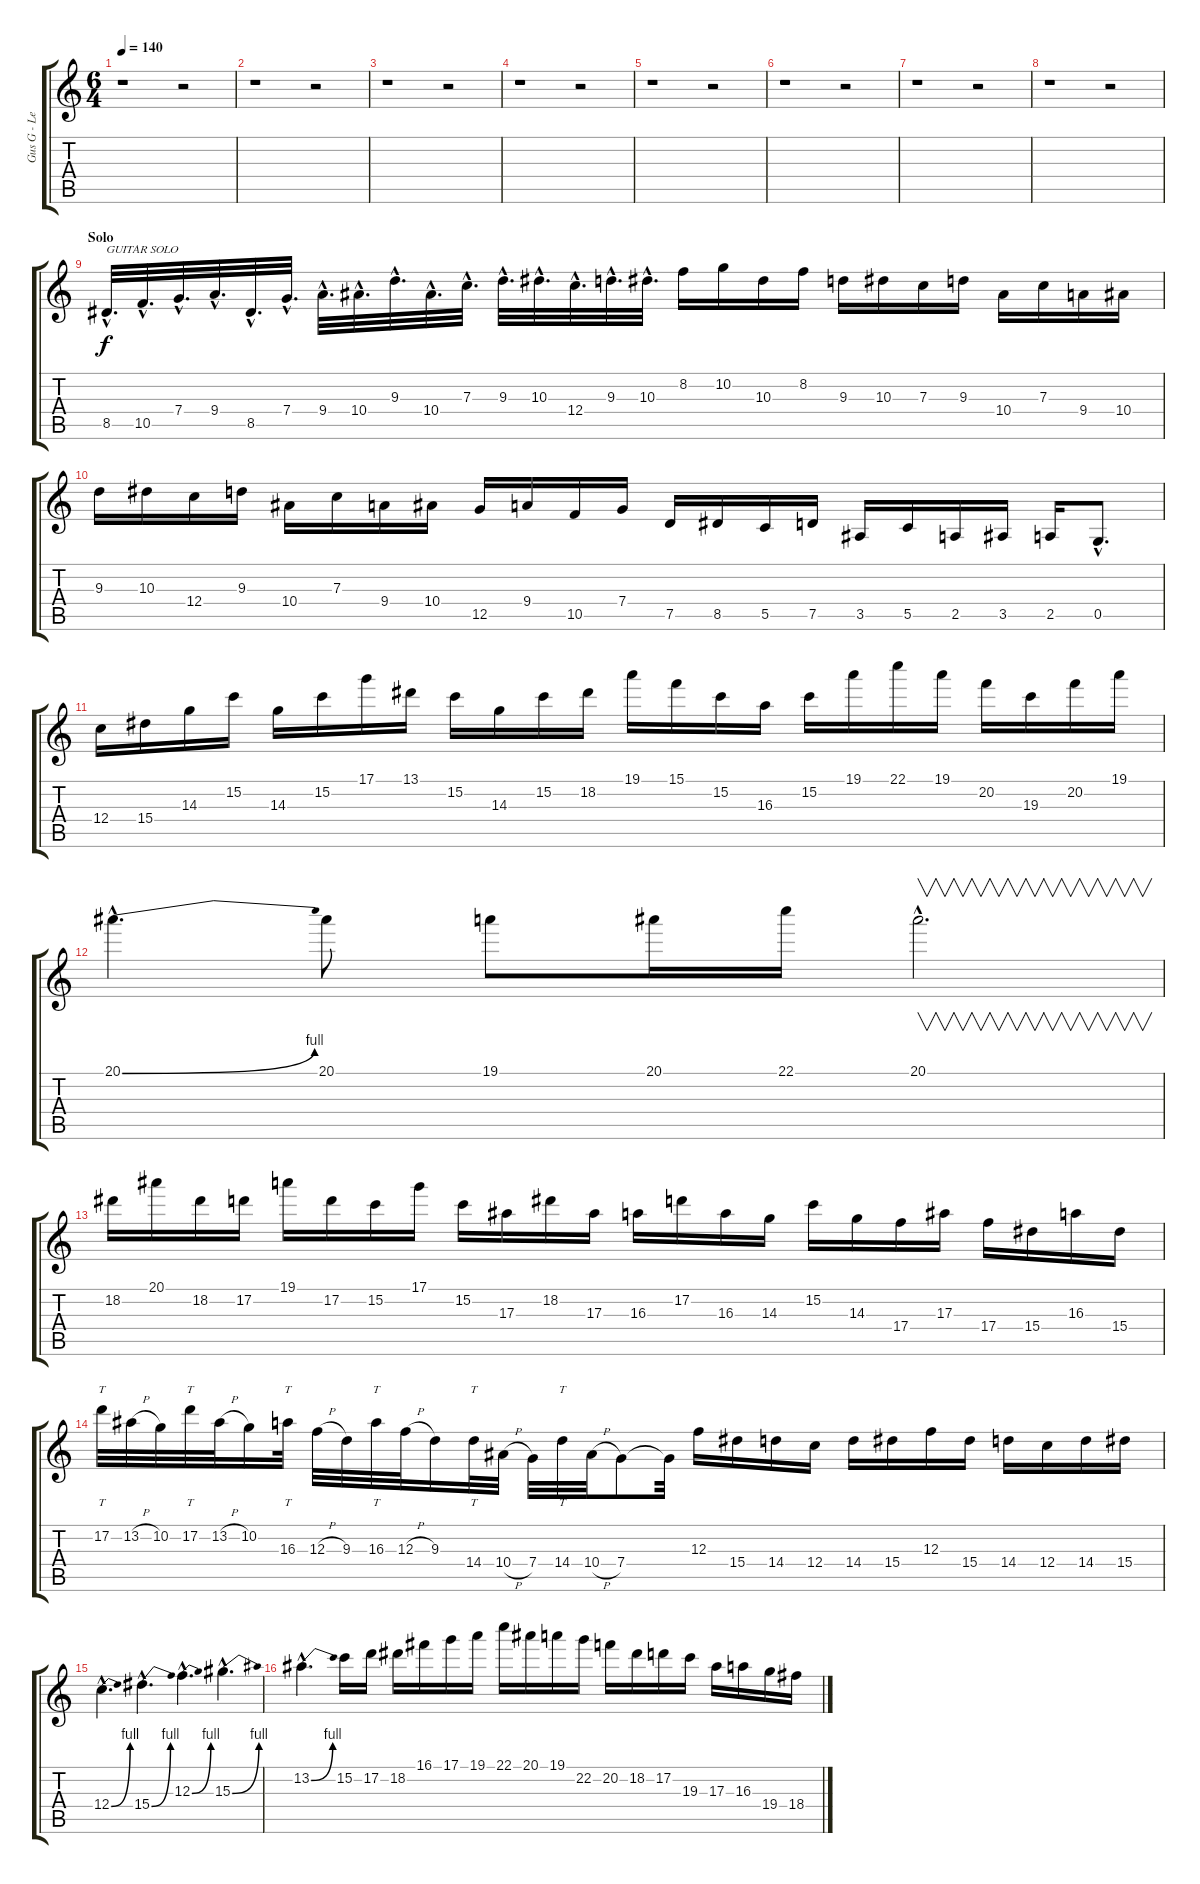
\track ("Gus G - Lead/harmony" "Gus G - Le") {instrument overdrivenguitar}
\staff {score tabs}
\tuning (D4 A3 F3 C3 G2 C2) {hide}
\ts (6 4)
\tempo 140
\clef g2
\ks c
r.1{dy f} r.2 |
r.1 r.2 |
r.1 r.2 |
r.1 r.2 |
r.1 r.2 |
r.1 r.2 |
r.1 r.2 |
r.1 r.2 |
\section ("" "Solo")
8.5{hac}.32{d txt "GUITAR SOLO"} 10.5{hac}.32{d} 7.4{hac}.32{d} 9.4{hac}.32{d} 8.5{hac}.32{d} 7.4{hac}.32{d} 9.4{hac}.32{d} 10.4{hac}.32{d} 9.3{hac}.32{d} 10.4{hac}.32{d} 7.3{hac}.32{d} 9.3{hac}.32{d} 10.3{hac}.32{d} 12.4{hac}.32{d} 9.3{hac}.32{d} 10.3{hac}.32{d} 8.2.16 10.2.16 10.3.16 8.2.16 9.3.16 10.3.16 7.3.16 9.3.16 10.4.16 7.3.16 9.4.16 10.4.16 |
9.3.16 10.3.16 12.4.16 9.3.16 10.4.16 7.3.16 9.4.16 10.4.16 12.5.16 9.4.16 10.5.16 7.4.16 7.5.16 8.5.16 5.5.16 7.5.16 3.5.16 5.5.16 2.5.16 3.5.16 2.5.16 0.5{hac}.8{d} |
12.4.16 15.4.16 14.3.16 15.2.16 14.3.16 15.2.16 17.1.16 13.1.16 15.2.16 14.3.16 15.2.16 18.2.16 19.1.16 15.1.16 15.2.16 16.3.16 15.2.16 19.1.16 22.1.16 19.1.16 20.2.16 19.3.16 20.2.16 19.1.16 |
20.1{be (bend 0 0 60 4) hac}.4{d} 20.1.8 19.1.8 20.1.16 22.1.16 20.1{hac}.2{v d} |
18.2.16 20.1.16 18.2.16 17.2.16 19.1.16 17.2.16 15.2.16 17.1.16 15.2.16 17.3.16 18.2.16 17.3.16 16.3.16 17.2.16 16.3.16 14.3.16 15.2.16 14.3.16 17.4.16 17.3.16 17.4.16 15.4.16 16.3.16 15.4.16 |
17.2.32{tt} 13.2{h}.32 10.2.32 17.2.32{tt} 13.2{h}.32 10.2.16 16.3.32{tt} 12.3{h}.32 9.3.32 16.3.32{tt} 12.3{h}.32 9.3.16 14.4.32{tt} 10.4{h}.32 7.4.32 14.4.32{tt} 10.4{h}.32 7.4.8 7.4{t}.32 12.3.16 15.4.16 14.4.16 12.4.16 14.4.16 15.4.16 12.3.16 15.4.16 14.4.16 12.4.16 14.4.16 15.4.16 |
12.4{be (bend 0 0 60 4) hac}.4{d} 15.4{be (bend 0 0 60 4) hac}.4{d} 12.3{be (bend 0 0 60 4) hac}.4{d} 15.3{be (bend 0 0 60 4) hac}.4{d} |
13.2{be (bend 0 0 60 4) hac}.4{d} 15.2.16 17.2.16 18.2.16 16.1.16 17.1.16 19.1.16 22.1.16 20.1.16 19.1.16 22.2.16 20.2.16 18.2.16 17.2.16 19.3.16 17.3.16 16.3.16 19.4.16 18.4.16
